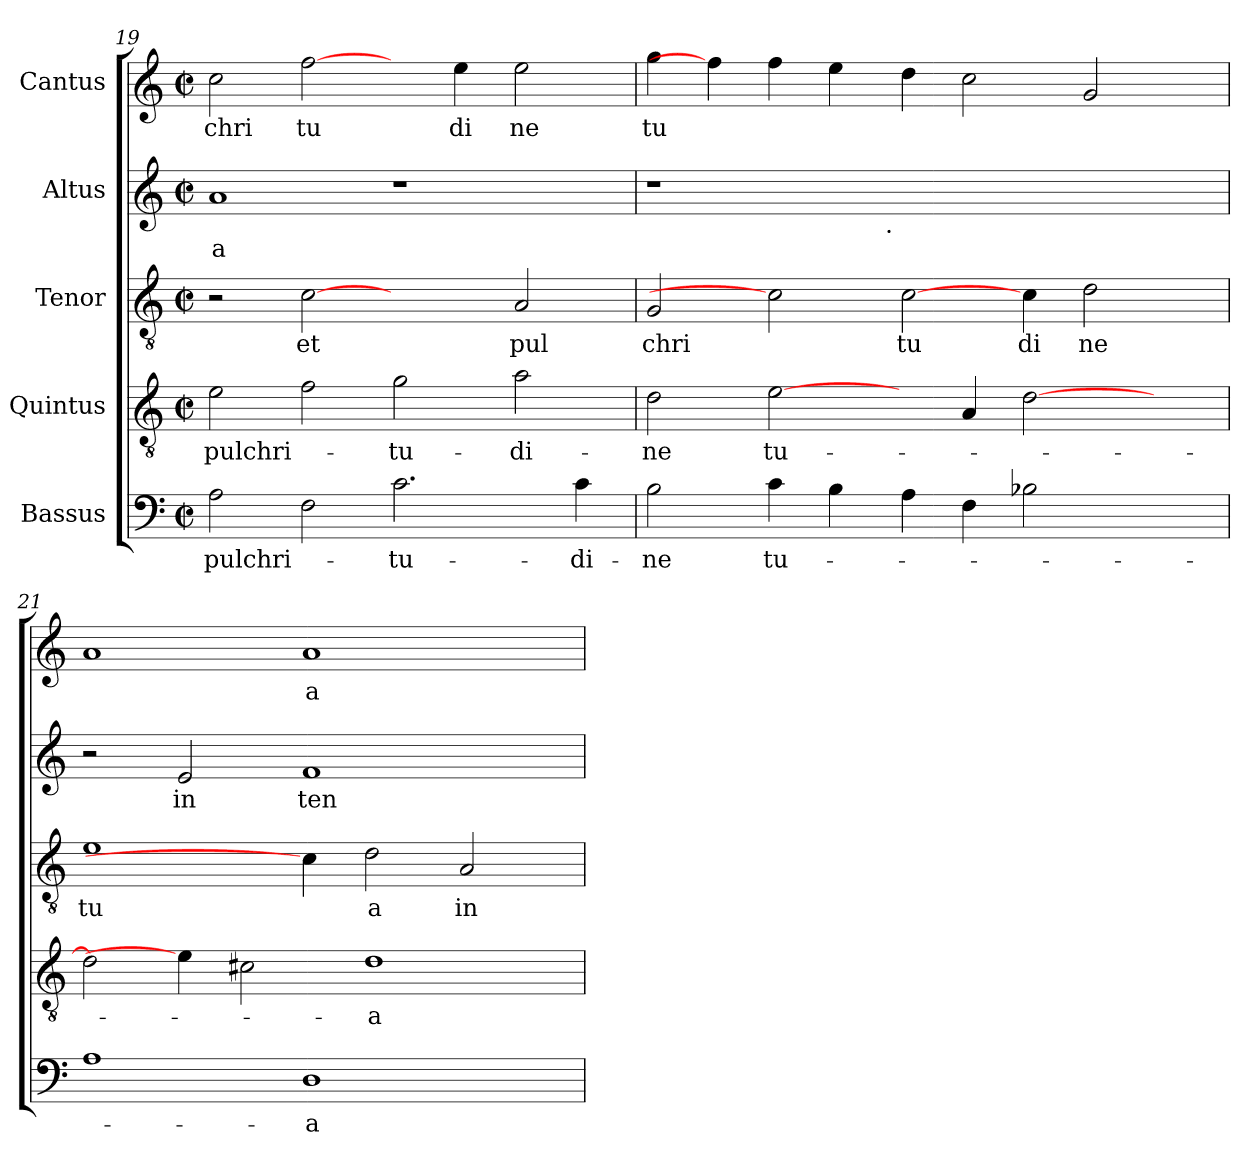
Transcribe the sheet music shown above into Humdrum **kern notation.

**kern	**text	**kern	**text	**kern	**text	**kern	**text	**kern	**text
*part5	*part5	*part4	*part4	*part3	*part3	*part2	*part2	*part1	*part1
*staff5	*staff5	*staff4	*staff4	*staff3	*staff3	*staff2	*staff2	*staff1	*staff1
*I"Bassus	*	*I"Quintus	*	*I"Tenor	*	*I"Altus	*	*I"Cantus	*
!!LO:PB:g=z
*clefF4	*	*clefGv2	*	*clefGv2	*	*clefG2	*	*clefG2	*
*M2/2	*	*M2/2	*	*M2/2	*	*M2/2	*	*M2/2	*
*met(c|)	*	*met(c|)	*	*met(c|)	*	*met(c|)	*	*met(c|)	*
=19	=19	=19	=19	=19	=19	=19	=19	=19	=19
!	!LO:LY:b	!	!LO:LY:b	!	!	!	!LO:LY:b:cj	!	!LO:LY:b:cj
2A\	pulchri-	2e\	pulchri-	2r	.	1a	a	2cc\	chri
!	!	!	!	!	!LO:LY:b:cj	!	!	!	!LO:LY:b:cj
2F\	.	2f\	.	[2c	et	.	.	[2ff\	tu
!	!LO:LY:b:cj	!	!LO:LY:b:cj	!	!	!	!	!	!
2.c\	-tu-	2g\	-tu-	2ryy	.	1r	.	4ryy	.
!	!	!	!	!	!	!	!	!	!LO:LY:b:cj
.	.	.	.	.	.	.	.	4ee\	di
!	!	!	!LO:LY:b:cj	!	!LO:LY:b:cj	!	!	!	!LO:LY:b:cj
.	.	2a\	-di-	2A/	pul	.	.	2ee\	ne
!	!LO:LY:b:cj	!	!	!	!	!	!	!	!
4c\	-di-	.	.	.	.	.	.	.	.
=20	=20	=20	=20	=20	=20	=20	=20	=20	=20
!	!LO:LY:b:cj	!	!LO:LY:b:cj	!	!LO:LY:b:cj	!	!	!	!LO:LY:b:cj
*	*	*	*	*	*	*^	*	*	*
2B\	-ne	2d\	-ne	2G/	chri	1r	2ryy	.	4gg\	tu
.	.	.	.	.	.	.	.	.	4ff\]	.
!	!LO:LY:b:cj	!	!LO:LY:b:cj	!	!	!	!	!	!	!
4c\	tu-	[2e\	tu-	2c]	.	.	4...ryy	.	4ff\	.
4B\	.	.	.	.	.	.	.	.	4ee\	.
!	!	!	!	!	!	!	!LO:TX:b:t=.	!	!	!
.	.	.	.	.	.	.	1ryy	.	.	.
!	!	!	!	!	!LO:LY:b:cj	!	!	!	!	!
4A\	.	4ryy	.	[2c\	tu	1ryy	.	.	4dd\	.
4F\	.	4A/	.	.	.	.	.	.	2cc\	.
!	!	!	!	!	!LO:LY:b:cj	!	!	!	!	!
2B-X\	.	[>2d\	.	4c\	di	.	.	.	.	.
!	!	!	!	!	!LO:LY:b:cj	!	!	!	!	!
.	.	.	.	2d\	ne	.	.	.	2g/	.
.	.	.	.	.	.	.	4ryy	.	.	.
4ryy	.	4ryy	.	.	.	4ryy	.	.	.	.
.	.	.	.	.	.	.	32ryy	.	.	.
=21	=21	=21	=21	=21	=21	=21	=21	=21	=21	=21
!	!	!	!	!	!LO:LY:b:cj	!	!	!	!	!
*	*	*	*	*	*	*v	*v	*	*	*
1A	.	2d\]	.	1e	tu	2r	.	1a	.
!	!	!	!	!	!	!	!LO:LY:b:cj	!	!
.	.	4e\]	.	.	.	2e/	in	.	.
.	.	2c#X\	.	.	.	.	.	.	.
!	!LO:LY:b:cj	!	!	!	!	!	!LO:LY:b:cj	!	!LO:LY:b:cj
1D	-a	.	.	4c\]	.	1f	ten	1a	a
!	!	!	!LO:LY:b:cj	!	!LO:LY:b:cj	!	!	!	!
.	.	1d	-a	2d\	a	.	.	.	.
!	!	!	!	!	!LO:LY:b:cj	!	!	!	!
.	.	.	.	2A/	in	.	.	.	.
4ryy	.	.	.	.	.	4ryy	.	4ryy	.
=	=	=	=	=	=	=	=	=	=
*-	*-	*-	*-	*-	*-	*-	*-	*-	*-
